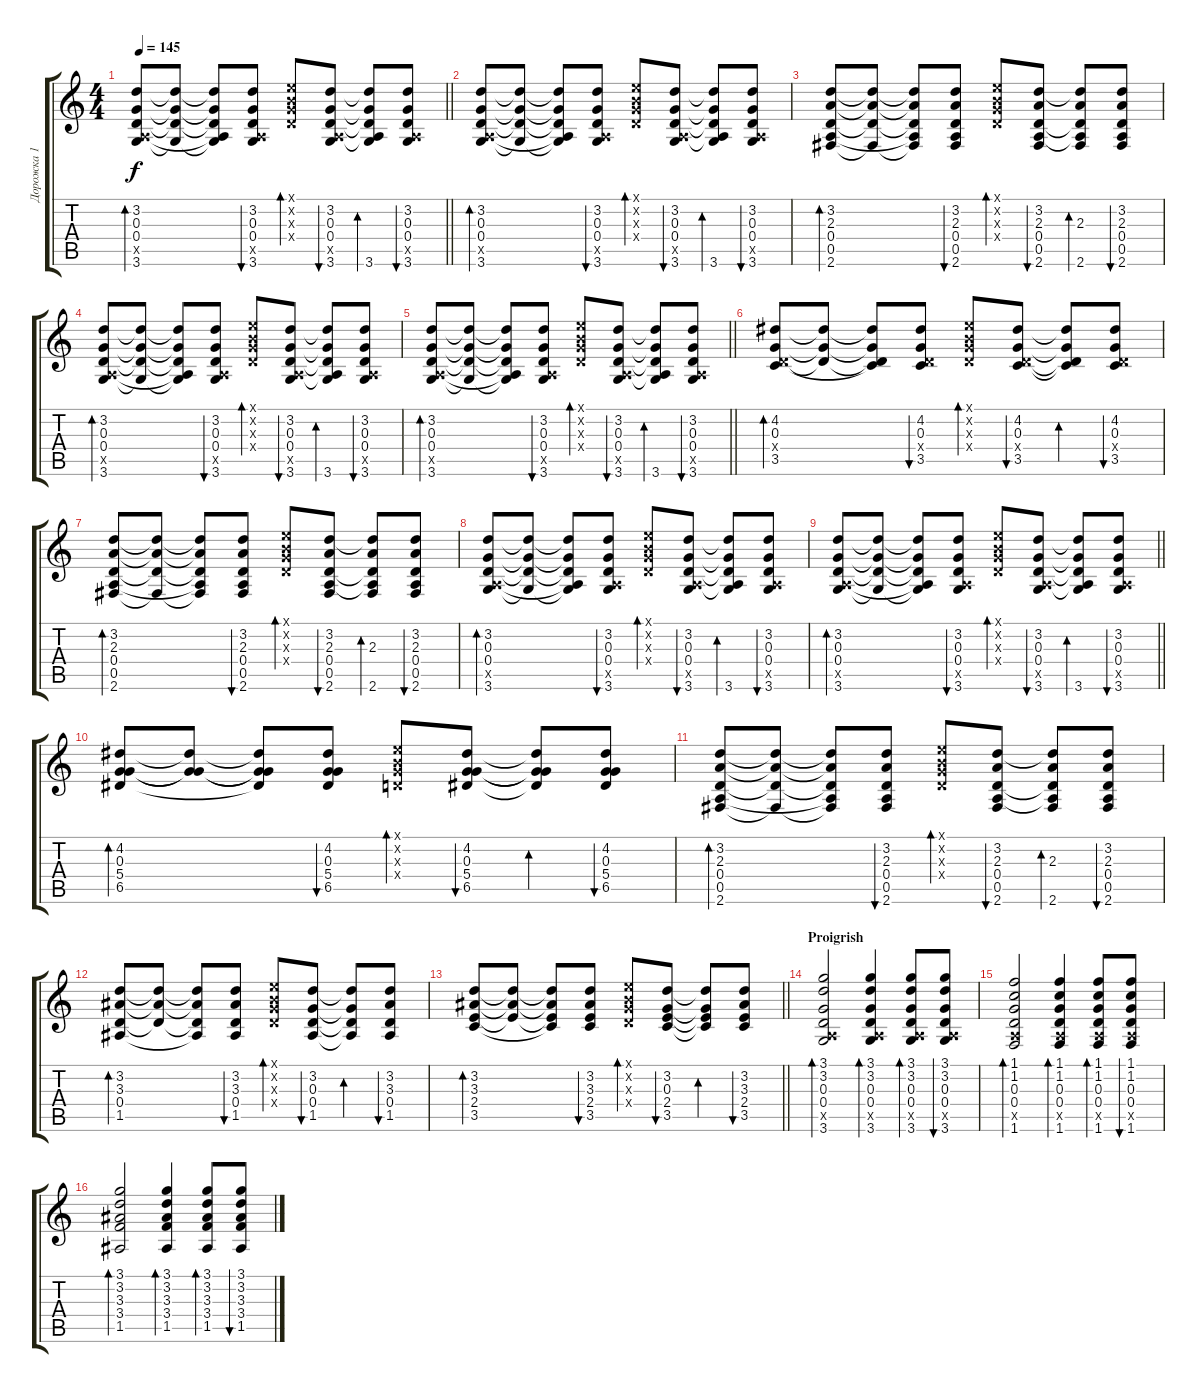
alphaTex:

\track ("Дорожка 1" "Дорожка 1") {instrument acousticguitarsteel}
\staff {score tabs}
\tuning (E4 B3 G3 D3 A2 E2) {hide}
\ts (4 4)
\tempo 145
\clef g2
\barLineRight lightlight
\ks c
(3.2 0.3 0.4 0.5{x} 3.6).8{bd 60 dy f} (3.2{t} 0.3{t} 0.4{t} 3.6{t}).8 (3.2{t} 0.3{t} 0.4{t} 0.5{t} 3.6{t}).8 (3.2 0.3 0.4 0.5{x} 3.6).8{bu 60} (0.1{x} 0.2{x} 0.3{x} 0.4{x}).8{bd 60} (3.2 0.3 0.4 0.5{x} 3.6).8{bu 60} (3.2{t} 0.3{t} 0.4{t} 0.5{t} 3.6).8{bd 60} (3.2 0.3 0.4 0.5{x} 3.6).8{bu 60} |
(3.2 0.3 0.4 0.5{x} 3.6).8{bd 60} (3.2{t} 0.3{t} 0.4{t} 3.6{t}).8 (3.2{t} 0.3{t} 0.4{t} 0.5{t} 3.6{t}).8 (3.2 0.3 0.4 0.5{x} 3.6).8{bu 60} (0.1{x} 0.2{x} 0.3{x} 0.4{x}).8{bd 60} (3.2 0.3 0.4 0.5{x} 3.6).8{bu 60} (3.2{t} 0.3{t} 0.4{t} 0.5{t} 3.6).8{bd 60} (3.2 0.3 0.4 0.5{x} 3.6).8{bu 60} |
(3.2 2.3 0.4 0.5 2.6).8{bd 60} (3.2{t} 2.3{t} 0.4{t} 2.6{t}).8 (3.2{t} 2.3{t} 0.4{t} 0.5{t} 2.6{t}).8 (3.2 2.3 0.4 0.5 2.6).8{bu 60} (0.1{x} 0.2{x} 0.3{x} 0.4{x}).8{bd 60} (3.2 2.3 0.4 0.5 2.6).8{bu 60} (3.2{t} 2.3 0.4{t} 0.5{t} 2.6).8{bd 60} (3.2 2.3 0.4 0.5 2.6).8{bu 60} |
(3.2 0.3 0.4 0.5{x} 3.6).8{bd 60} (3.2{t} 0.3{t} 0.4{t} 3.6{t}).8 (3.2{t} 0.3{t} 0.4{t} 0.5{t} 3.6{t}).8 (3.2 0.3 0.4 0.5{x} 3.6).8{bu 60} (0.1{x} 0.2{x} 0.3{x} 0.4{x}).8{bd 60} (3.2 0.3 0.4 0.5{x} 3.6).8{bu 60} (3.2{t} 0.3{t} 0.4{t} 0.5{t} 3.6).8{bd 60} (3.2 0.3 0.4 0.5{x} 3.6).8{bu 60} |
\barLineRight lightlight
(3.2 0.3 0.4 0.5{x} 3.6).8{bd 60} (3.2{t} 0.3{t} 0.4{t} 3.6{t}).8 (3.2{t} 0.3{t} 0.4{t} 0.5{t} 3.6{t}).8 (3.2 0.3 0.4 0.5{x} 3.6).8{bu 60} (0.1{x} 0.2{x} 0.3{x} 0.4{x}).8{bd 60} (3.2 0.3 0.4 0.5{x} 3.6).8{bu 60} (3.2{t} 0.3{t} 0.4{t} 0.5{t} 3.6).8{bd 60} (3.2 0.3 0.4 0.5{x} 3.6).8{bu 60} |
(4.2 0.3 0.4{x} 3.5).8{bd 60} (4.2{t} 0.3{t} 0.4{t}).8 (4.2{t} 0.3{t} 0.4{t} 3.5{t}).8 (4.2 0.3 0.4{x} 3.5).8{bu 60} (0.1{x} 0.2{x} 0.3{x} 0.4{x}).8{bd 60} (4.2 0.3 0.4{x} 3.5).8{bu 60} (4.2{t} 0.3{t} 0.4{t} 3.5{t}).8{bd 60} (4.2 0.3 0.4{x} 3.5).8{bu 60} |
(3.2 2.3 0.4 0.5 2.6).8{bd 60} (3.2{t} 2.3{t} 0.4{t} 2.6{t}).8 (3.2{t} 2.3{t} 0.4{t} 0.5{t} 2.6{t}).8 (3.2 2.3 0.4 0.5 2.6).8{bu 60} (0.1{x} 0.2{x} 0.3{x} 0.4{x}).8{bd 60} (3.2 2.3 0.4 0.5 2.6).8{bu 60} (3.2{t} 2.3 0.4{t} 0.5{t} 2.6).8{bd 60} (3.2 2.3 0.4 0.5 2.6).8{bu 60} |
(3.2 0.3 0.4 0.5{x} 3.6).8{bd 60} (3.2{t} 0.3{t} 0.4{t} 3.6{t}).8 (3.2{t} 0.3{t} 0.4{t} 0.5{t} 3.6{t}).8 (3.2 0.3 0.4 0.5{x} 3.6).8{bu 60} (0.1{x} 0.2{x} 0.3{x} 0.4{x}).8{bd 60} (3.2 0.3 0.4 0.5{x} 3.6).8{bu 60} (3.2{t} 0.3{t} 0.4{t} 0.5{t} 3.6).8{bd 60} (3.2 0.3 0.4 0.5{x} 3.6).8{bu 60} |
\barLineRight lightlight
(3.2 0.3 0.4 0.5{x} 3.6).8{bd 60} (3.2{t} 0.3{t} 0.4{t} 3.6{t}).8 (3.2{t} 0.3{t} 0.4{t} 0.5{t} 3.6{t}).8 (3.2 0.3 0.4 0.5{x} 3.6).8{bu 60} (0.1{x} 0.2{x} 0.3{x} 0.4{x}).8{bd 60} (3.2 0.3 0.4 0.5{x} 3.6).8{bu 60} (3.2{t} 0.3{t} 0.4{t} 0.5{t} 3.6).8{bd 60} (3.2 0.3 0.4 0.5{x} 3.6).8{bu 60} |
(4.2 0.3 5.4 6.5).8{bd 60} (4.2{t} 0.3{t} 5.4{t}).8 (4.2{t} 0.3{t} 5.4{t} 6.5{t}).8 (4.2 0.3 5.4 6.5).8{bu 60} (0.1{x} 0.2{x} 0.3{x} 0.4{x}).8{bd 60} (4.2 0.3 5.4 6.5).8{bu 60} (4.2{t} 0.3{t} 5.4{t} 6.5{t}).8{bd 60} (4.2 0.3 5.4 6.5).8{bu 60} |
(3.2 2.3 0.4 0.5 2.6).8{bd 60} (3.2{t} 2.3{t} 0.4{t} 2.6{t}).8 (3.2{t} 2.3{t} 0.4{t} 0.5{t} 2.6{t}).8 (3.2 2.3 0.4 0.5 2.6).8{bu 60} (0.1{x} 0.2{x} 0.3{x} 0.4{x}).8{bd 60} (3.2 2.3 0.4 0.5 2.6).8{bu 60} (3.2{t} 2.3 0.4{t} 0.5{t} 2.6).8{bd 60} (3.2 2.3 0.4 0.5 2.6).8{bu 60} |
(3.2 3.3 0.4 1.5).8{bd 60} (3.2{t} 3.3{t} 0.4{t}).8 (3.2{t} 3.3{t} 0.4{t} 1.5{t}).8 (3.2 3.3 0.4 1.5).8{bu 60} (0.1{x} 0.2{x} 0.3{x} 0.4{x}).8{bd 60} (3.2 0.3 0.4 1.5).8{bu 60} (3.2{t} 0.3{t} 0.4{t} 1.5{t}).8{bd 60} (3.2 3.3 0.4 1.5).8{bu 60} |
\barLineRight lightlight
(3.2 3.3 2.4 3.5).8{bd 60} (3.2{t} 3.3{t} 2.4{t}).8 (3.2{t} 3.3{t} 2.4{t} 3.5{t}).8 (3.2 3.3 2.4 3.5).8{bu 60} (0.1{x} 0.2{x} 0.3{x} 0.4{x}).8{bd 60} (3.2 0.3 2.4 3.5).8{bu 60} (3.2{t} 0.3{t} 2.4{t} 3.5{t}).8{bd 60} (3.2 3.3 2.4 3.5).8{bu 60} |
\section ("" "Proigrish")
(3.1 3.2 0.3 0.4 0.5{x} 3.6).2{bd 60} (3.1 3.2 0.3 0.4 0.5{x} 3.6).4{bd 60} (3.1 3.2 0.3 0.4 0.5{x} 3.6).8{bd 60} (3.1 3.2 0.3 0.4 0.5{x} 3.6).8{bu 60} |
(1.1 1.2 0.3 0.4 0.5{x} 1.6).2{bd 60} (1.1 1.2 0.3 0.4 0.5{x} 1.6).4{bd 60} (1.1 1.2 0.3 0.4 0.5{x} 1.6).8{bd 60} (1.1 1.2 0.3 0.4 0.5{x} 1.6).8{bu 60} |
(3.1 3.2 3.3 3.4 1.5).2{bd 60} (3.1 3.2 3.3 3.4 1.5).4{bd 60} (3.1 3.2 3.3 3.4 1.5).8{bd 60} (3.1 3.2 3.3 3.4 1.5).8{bu 60}
